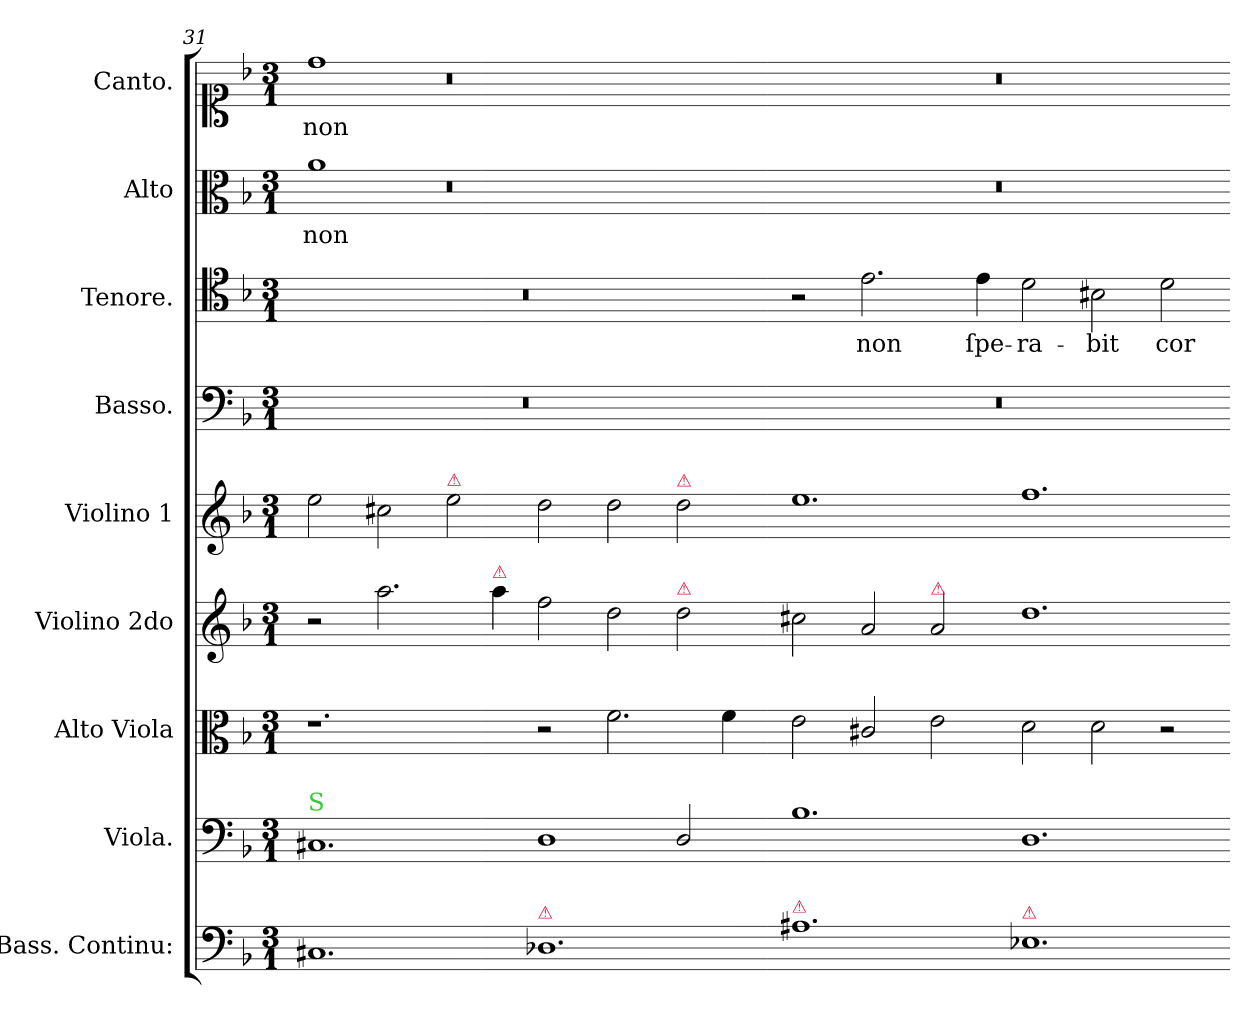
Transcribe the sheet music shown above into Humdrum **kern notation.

**kern	**kern	**kern	**kern	**kern	**kern	**kern	**text	**kern	**text	**kern	**text
*part9	*part8	*part7	*part6	*part5	*part4	*part3	*part3	*part2	*part2	*part1	*part1
*staff9	*staff8	*staff7	*staff6	*staff5	*staff4	*staff3	*staff3	*staff2	*staff2	*staff1	*staff1
*I"Bass. Continu:	*I"Viola.	*I"Alto Viola	*I"Violino 2do	*I"Violino 1	*I"Basso.	*I"Tenore.	*	*I"Alto	*	*I"Canto.	*
*	*I'vla	*I'a-vla	*I'vl2	*I'vl1	*I'B	*I'T	*	*I'A	*	*	*
*clefF4	*clefF4	*clefC3	*clefG2	*clefG2	*clefF4	*clefC4	*	*clefC3	*	*clefC1	*
*k[b-]	*k[b-]	*k[b-]	*k[b-]	*k[b-]	*k[b-]	*k[b-]	*	*k[b-]	*	*k[b-]	*
*M3/1	*M3/1	*M3/1	*M3/1	*M3/1	*M3/1	*M3/1	*	*M3/1	*	*M3/1	*
=31	=31	=31	=31	=31	=31	=31	=31	=31	=31	=31	=31
!	!LO:TX:a:color=limegreen:t=S	!	!	!	!	!	!	!	!	!	!
!	!	!	!	!	!	!	!	!	!LO:LY:i	!	!LO:LY:i
1.C#X	1.C#X	1.r	2r	2ee\	1%3r	1%3r	.	1a	non	1dd	non
.	.	.	2.aa\	2cc#X\	.	.	.	.	.	.	.
!	!	!	!	!LO:TX:a:color=crimson:t=⚠	!	!	!	!	!	!	!
.	.	.	.	2ee\	.	.	.	0r	.	0r	.
!	!	!	!LO:TX:a:color=crimson:t=⚠	!	!	!	!	!	!	!	!
.	.	.	4aa\	.	.	.	.	.	.	.	.
!LO:TX:a:color=crimson:t=⚠	!	!	!	!	!	!	!	!	!	!	!
1.D-	1D	2r	2ff\	2dd\	.	.	.	.	.	.	.
.	.	2.f\	2dd\	2dd\	.	.	.	.	.	.	.
!	!	!	!	!LO:TX:a:color=crimson:t=⚠	!	!	!	!	!	!	!
!	!	!	!LO:TX:a:color=crimson:t=⚠	!	!	!	!	!	!	!	!
.	2D/	.	2dd\	2dd\	.	.	.	.	.	.	.
.	.	4f\	.	.	.	.	.	.	.	.	.
=32-	=32-	=32-	=32-	=32-	=32-	=32-	=32-	=32-	=32-	=32-	=32-
!LO:TX:a:color=crimson:t=⚠	!	!	!	!	!	!	!	!	!	!	!
1.A#X	1.B-	2e\	2cc#X\	1.ee	1%3r	2r	.	1%3r	.	1%3r	.
.	.	2c#X/	2a/	.	.	2.e\	non	.	.	.	.
!	!	!	!LO:TX:a:color=crimson:t=⚠	!	!	!	!	!	!	!	!
.	.	2e\	2a/	.	.	.	.	.	.	.	.
.	.	.	.	.	.	4e\	ſpe-	.	.	.	.
!LO:TX:a:color=crimson:t=⚠	!	!	!	!	!	!	!	!	!	!	!
1.E-X	1.D	2d\	1.dd	1.ff	.	2d\	-ra-	.	.	.	.
.	.	2d\	.	.	.	2B#X\	-bit	.	.	.	.
.	.	2r	.	.	.	2d\	cor	.	.	.	.
=-	=-	=-	=-	=-	=-	=-	=-	=-	=-	=-	=-
*-	*-	*-	*-	*-	*-	*-	*-	*-	*-	*-	*-
